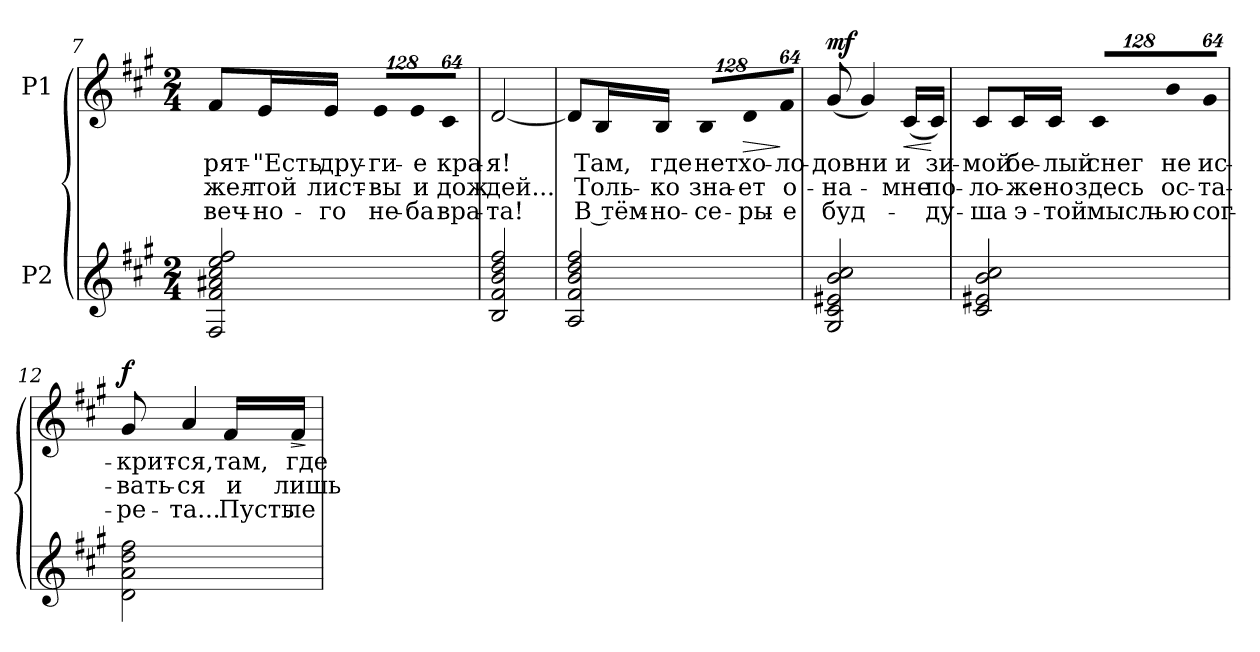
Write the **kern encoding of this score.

**kern	**kern	**text	**text	**text	**dynam
*part2	*part1	*part1	*part1	*part1	*part1
*staff2	*staff1	*staff1	*staff1	*staff1	*staff1
*I"P2	*I"P1	*	*	*	*
*clefG2	*clefG2	*	*	*	*
*ITrd7c12	*	*	*	*	*
*k[f#c#g#]	*k[f#c#g#]	*	*	*	*
*A:	*A:	*	*	*	*
*M2/4	*M2/4	*	*	*	*
=7	=7	=7	=7	=7	=7
!	!	!LO:LY:b:color=#000000	!LO:LY:b:color=#000000	!LO:LY:b:color=#000000	!
2FF#i/ 2F#i 2A#Xi 2c#i 2ei 2f#i	8f#i/L	-рят-	жел-	веч-	.
!	!	!LO:LY:b:color=#000000	!LO:LY:b:color=#000000	!LO:LY:b:color=#000000	!
.	16ei/L	-"Есть	-той	-но-	.
!	!	!LO:LY:b:color=#000000	!LO:LY:b:color=#000000	!LO:LY:b:color=#000000	!
.	16ei/JJ	дру-	лист-	-го	.
*	*Xbrackettup	*	*	*	*
!	!LO:N:vis=8	!	!	!	!
!	!	!LO:LY:b:color=#000000	!LO:LY:b:color=#000000	!LO:LY:b:color=#000000	!
.	1024%85ei/L	-ги-	-вы	не-	.
!	!LO:N:vis=8	!	!	!	!
!	!	!LO:LY:b:color=#000000	!LO:LY:b:color=#000000	!LO:LY:b:color=#000000	!
.	1024%85ei/	-е	и	-ба	.
!	!LO:N:vis=8	!	!	!	!
!	!	!LO:LY:b:color=#000000	!LO:LY:b:color=#000000	!LO:LY:b:color=#000000	!
.	512%43c#i/J	кра-	дож-	вра-	.
=8	=8	=8	=8	=8	=8
!	!	!LO:LY:b:color=#000000	!LO:LY:b:color=#000000	!LO:LY:b:color=#000000	!
2BBi/ 2F#i 2Bi 2di 2f#i	[<2di/	-я!	-дей...	-та!	.
=9	=9	=9	=9	=9	=9
2AAi/ 2F#i 2Bi 2di 2f#i	8di/L]	.	.	.	.
!	!	!LO:LY:b:color=#000000	!LO:LY:b:color=#000000	!LO:LY:b:color=#000000	!
.	16Bi/L	Там,	Толь-	В тём-	.
!	!	!LO:LY:b:color=#000000	!LO:LY:b:color=#000000	!LO:LY:b:color=#000000	!
.	16Bi/JJ	где	-ко	-но-	.
!	!LO:N:vis=8	!	!	!	!
!	!	!LO:LY:b:color=#000000	!LO:LY:b:color=#000000	!LO:LY:b:color=#000000	!
.	1024%85Bi/L	нет	зна-	-се-	.
!	!LO:N:vis=8	!	!	!	!
!	!	!LO:LY:b:color=#000000	!LO:LY:b:color=#000000	!LO:LY:b:color=#000000	!LO:HP:b
.	1024%85di/	хо-	-ет	-ры-	>
!	!LO:N:vis=8	!	!	!	!
!	!	!LO:LY:b:color=#000000	!LO:LY:b:color=#000000	!LO:LY:b:color=#000000	!
.	512%43f#i/J	-ло-	о-	-е	]
!!LO:LB:g=z
=10	=10	=10	=10	=10	=10
!	!	!LO:LY:b:color=#000000	!LO:LY:b:color=#000000	!LO:LY:b:color=#000000	!
2GG#i/ 2C#i 2E#Xi 2Bi 2c#i	(8g#i/	-дов	-на-	буд-	mf
!	!	!LO:LY:b:color=#000000	!	!	!
.	4g#i/)	-ни	.	.	.
!	!	!LO:LY:b:color=#000000	!LO:LY:b:color=#000000	!	!LO:HP:b
.	(16c#i/LL	и	-мне	.	<
!	!	!LO:LY:b:color=#000000	!LO:LY:b:color=#000000	!LO:LY:b:color=#000000	!
.	16c#i/JJ)	зи-	по-	ду-	[
=11	=11	=11	=11	=11	=11
!	!	!LO:LY:b:color=#000000	!LO:LY:b:color=#000000	!LO:LY:b:color=#000000	!
2C#i/ 2E#Xi 2Bi 2c#i	8c#i/L	-мой	-ло-	-ша	.
!	!	!LO:LY:b:color=#000000	!LO:LY:b:color=#000000	!LO:LY:b:color=#000000	!
.	16c#i/L	бе-	-же-	э-	.
!	!	!LO:LY:b:color=#000000	!LO:LY:b:color=#000000	!LO:LY:b:color=#000000	!
.	16c#i/JJ	-лый	-но	-той	.
!	!LO:N:vis=8	!	!	!	!
!	!	!LO:LY:b:color=#000000	!LO:LY:b:color=#000000	!LO:LY:b:color=#000000	!
.	1024%85c#i/L	снег	здесь	мысль-	.
!	!LO:N:vis=8	!	!	!	!
!	!	!LO:LY:b:color=#000000	!LO:LY:b:color=#000000	!LO:LY:b:color=#000000	!
.	1024%85bi/	не	ос-	-ю	.
!	!LO:N:vis=8	!	!	!	!
!	!	!LO:LY:b:color=#000000	!LO:LY:b:color=#000000	!LO:LY:b:color=#000000	!
.	512%43g#i/J	ис-	-та-	сог-	.
=12	=12	=12	=12	=12	=12
!	!	!LO:LY:b:color=#000000	!LO:LY:b:color=#000000	!LO:LY:b:color=#000000	!
2Di\ 2Ai 2di 2f#i	8g#i/	-крит-	-вать-	-ре-	f
!	!	!LO:LY:b:color=#000000	!LO:LY:b:color=#000000	!LO:LY:b:color=#000000	!
.	4ai/	-ся,	-ся	-та...	.
!	!	!LO:LY:b:color=#000000	!LO:LY:b:color=#000000	!LO:LY:b:color=#000000	!
.	16f#i/LL	там,	и	Пусть	.
!	!	!LO:LY:b:color=#000000	!LO:LY:b:color=#000000	!LO:LY:b:color=#000000	!LO:HP:b
.	16f#i/JJ	где	лишь	ле-	>
.	.	.	.	.	]
=	=	=	=	=	=
*-	*-	*-	*-	*-	*-
